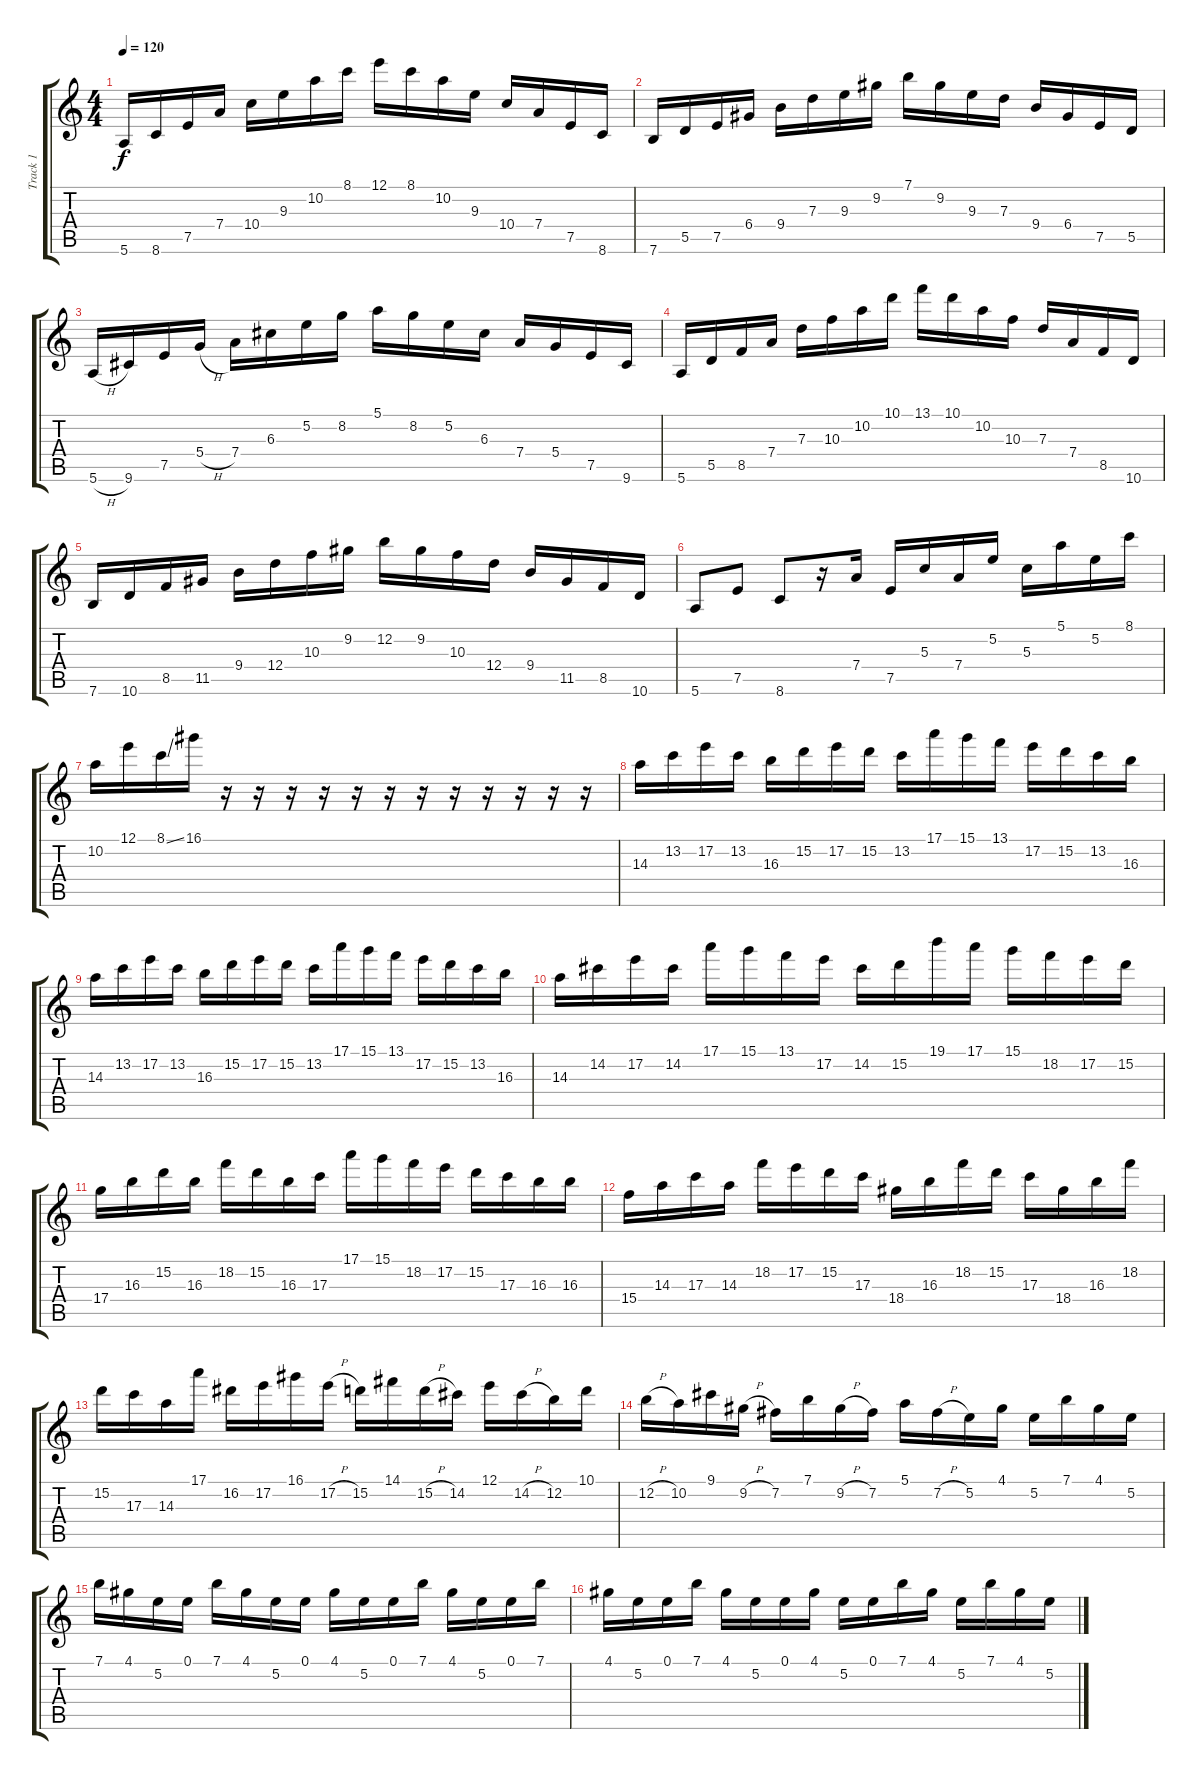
\track ("Track 1" "Track 1") {instrument distortionguitar}
\staff {score tabs}
\tuning (E4 B3 G3 D3 A2 E2) {hide}
\ts (4 4)
\tempo 120
\clef g2
\ks c
5.6.16{dy f instrument distortionguitar} 8.6.16 7.5.16 7.4.16 10.4.16 9.3.16 10.2.16 8.1.16 12.1.16 8.1.16 10.2.16 9.3.16 10.4.16 7.4.16 7.5.16 8.6.16 |
7.6.16 5.5.16 7.5.16 6.4.16 9.4.16 7.3.16 9.3.16 9.2.16 7.1.16 9.2.16 9.3.16 7.3.16 9.4.16 6.4.16 7.5.16 5.5.16 |
5.6{h}.16 9.6.16 7.5.16 5.4{h}.16 7.4.16 6.3.16 5.2.16 8.2.16 5.1.16 8.2.16 5.2.16 6.3.16 7.4.16 5.4.16 7.5.16 9.6.16 |
5.6.16 5.5.16 8.5.16 7.4.16 7.3.16 10.3.16 10.2.16 10.1.16 13.1.16 10.1.16 10.2.16 10.3.16 7.3.16 7.4.16 8.5.16 10.6.16 |
7.6.16 10.6.16 8.5.16 11.5.16 9.4.16 12.4.16 10.3.16 9.2.16 12.2.16 9.2.16 10.3.16 12.4.16 9.4.16 11.5.16 8.5.16 10.6.16 |
5.6.8 7.5.8 8.6.8 r.16 7.4.16 7.5.16 5.3.16 7.4.16 5.2.16 5.3.16 5.1.16 5.2.16 8.1.16 |
10.2.16 12.1.16 8.1{ss}.16 16.1.16 r.16 r.16 r.16 r.16 r.16 r.16 r.16 r.16 r.16 r.16 r.16 r.16 |
14.3.16 13.2.16 17.2.16 13.2.16 16.3.16 15.2.16 17.2.16 15.2.16 13.2.16 17.1.16 15.1.16 13.1.16 17.2.16 15.2.16 13.2.16 16.3.16 |
14.3.16 13.2.16 17.2.16 13.2.16 16.3.16 15.2.16 17.2.16 15.2.16 13.2.16 17.1.16 15.1.16 13.1.16 17.2.16 15.2.16 13.2.16 16.3.16 |
14.3.16 14.2.16 17.2.16 14.2.16 17.1.16 15.1.16 13.1.16 17.2.16 14.2.16 15.2.16 19.1.16 17.1.16 15.1.16 18.2.16 17.2.16 15.2.16 |
17.4.16 16.3.16 15.2.16 16.3.16 18.2.16 15.2.16 16.3.16 17.3.16 17.1.16 15.1.16 18.2.16 17.2.16 15.2.16 17.3.16 16.3.16 16.3.16 |
15.4.16 14.3.16 17.3.16 14.3.16 18.2.16 17.2.16 15.2.16 17.3.16 18.4.16 16.3.16 18.2.16 15.2.16 17.3.16 18.4.16 16.3.16 18.2.16 |
15.2.16 17.3.16 14.3.16 17.1.16 16.2.16 17.2.16 16.1.16 17.2{h}.16 15.2.16 14.1.16 15.2{h}.16 14.2.16 12.1.16 14.2{h}.16 12.2.16 10.1.16 |
12.2{h}.16 10.2.16 9.1.16 9.2{h}.16 7.2.16 7.1.16 9.2{h}.16 7.2.16 5.1.16 7.2{h}.16 5.2.16 4.1.16 5.2.16 7.1.16 4.1.16 5.2.16 |
7.1.16 4.1.16 5.2.16 0.1.16 7.1.16 4.1.16 5.2.16 0.1.16 4.1.16 5.2.16 0.1.16 7.1.16 4.1.16 5.2.16 0.1.16 7.1.16 |
4.1.16 5.2.16 0.1.16 7.1.16 4.1.16 5.2.16 0.1.16 4.1.16 5.2.16 0.1.16 7.1.16 4.1.16 5.2.16 7.1.16 4.1.16 5.2.16
